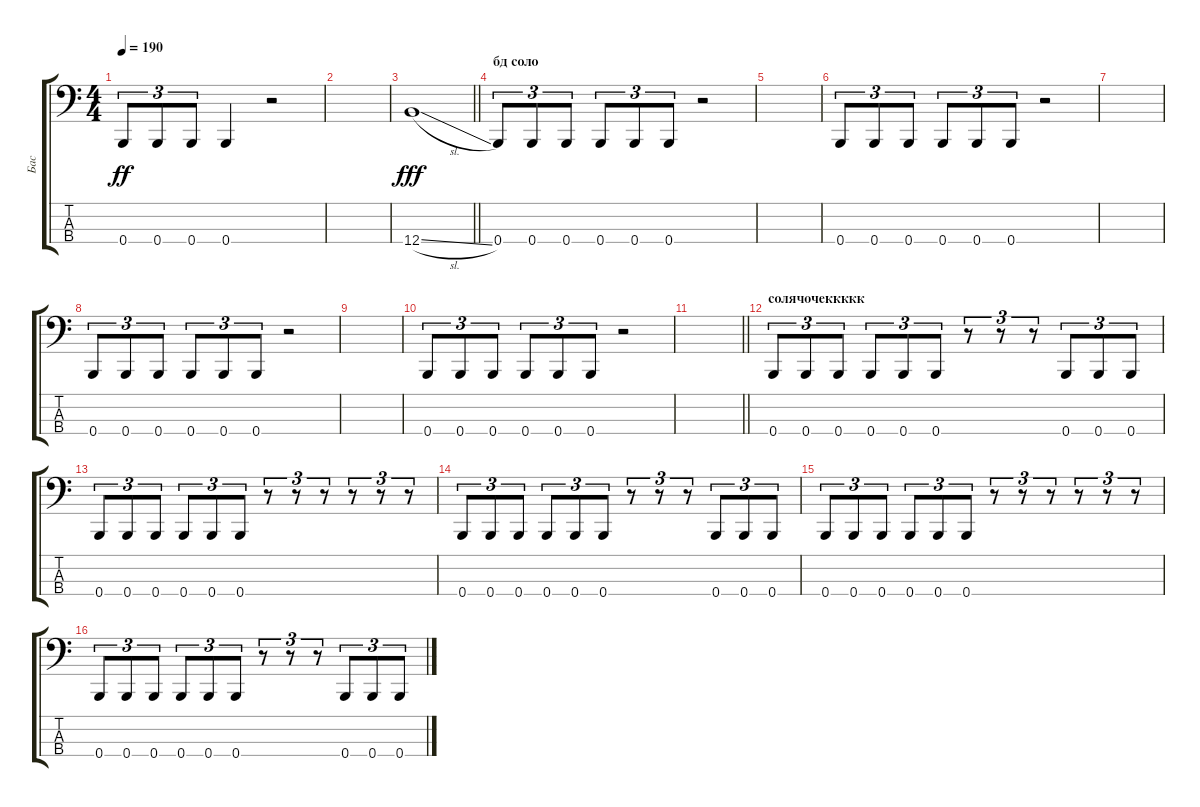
\track ("Бас" "Бас") {instrument electricbassfinger}
\staff {score tabs}
\tuning (E2 B1 Gb1 B0) {hide}
\ts (4 4)
\tempo 190
\clef f4
\ks c
0.4.8{tu (3 2) dy ff} 0.4.8{tu (3 2)} 0.4.8{tu (3 2)} 0.4.4 r.2 |
|
\barLineRight lightlight
12.4{sl}.1{dy fff} |
\section ("" "бд соло")
0.4.8{tu (3 2)} 0.4.8{tu (3 2)} 0.4.8{tu (3 2)} 0.4.8{tu (3 2)} 0.4.8{tu (3 2)} 0.4.8{tu (3 2)} r.2 |
|
0.4.8{tu (3 2)} 0.4.8{tu (3 2)} 0.4.8{tu (3 2)} 0.4.8{tu (3 2)} 0.4.8{tu (3 2)} 0.4.8{tu (3 2)} r.2 |
|
0.4.8{tu (3 2)} 0.4.8{tu (3 2)} 0.4.8{tu (3 2)} 0.4.8{tu (3 2)} 0.4.8{tu (3 2)} 0.4.8{tu (3 2)} r.2 |
|
0.4.8{tu (3 2)} 0.4.8{tu (3 2)} 0.4.8{tu (3 2)} 0.4.8{tu (3 2)} 0.4.8{tu (3 2)} 0.4.8{tu (3 2)} r.2 |
\barLineRight lightlight
|
\section ("" "солячочеккккк")
0.4.8{tu (3 2)} 0.4.8{tu (3 2)} 0.4.8{tu (3 2)} 0.4.8{tu (3 2)} 0.4.8{tu (3 2)} 0.4.8{tu (3 2)} r.8{tu (3 2)} r.8{tu (3 2)} r.8{tu (3 2)} 0.4.8{tu (3 2)} 0.4.8{tu (3 2)} 0.4.8{tu (3 2)} |
0.4.8{tu (3 2)} 0.4.8{tu (3 2)} 0.4.8{tu (3 2)} 0.4.8{tu (3 2)} 0.4.8{tu (3 2)} 0.4.8{tu (3 2)} r.8{tu (3 2)} r.8{tu (3 2)} r.8{tu (3 2)} r.8{tu (3 2)} r.8{tu (3 2)} r.8{tu (3 2)} |
0.4.8{tu (3 2)} 0.4.8{tu (3 2)} 0.4.8{tu (3 2)} 0.4.8{tu (3 2)} 0.4.8{tu (3 2)} 0.4.8{tu (3 2)} r.8{tu (3 2)} r.8{tu (3 2)} r.8{tu (3 2)} 0.4.8{tu (3 2)} 0.4.8{tu (3 2)} 0.4.8{tu (3 2)} |
0.4.8{tu (3 2)} 0.4.8{tu (3 2)} 0.4.8{tu (3 2)} 0.4.8{tu (3 2)} 0.4.8{tu (3 2)} 0.4.8{tu (3 2)} r.8{tu (3 2)} r.8{tu (3 2)} r.8{tu (3 2)} r.8{tu (3 2)} r.8{tu (3 2)} r.8{tu (3 2)} |
0.4.8{tu (3 2)} 0.4.8{tu (3 2)} 0.4.8{tu (3 2)} 0.4.8{tu (3 2)} 0.4.8{tu (3 2)} 0.4.8{tu (3 2)} r.8{tu (3 2)} r.8{tu (3 2)} r.8{tu (3 2)} 0.4.8{tu (3 2)} 0.4.8{tu (3 2)} 0.4.8{tu (3 2)}
